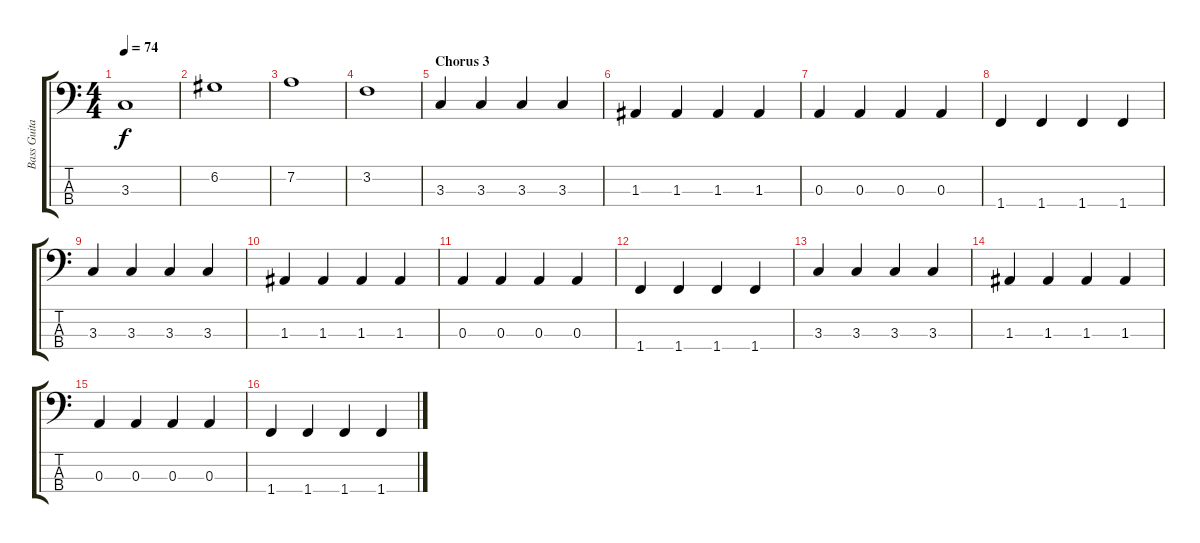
\track ("Bass Guitar" "Bass Guita") {instrument electricbassfinger}
\staff {score tabs}
\tuning (G2 D2 A1 E1) {hide}
\ts (4 4)
\tempo 74
\clef f4
\ks c
3.3.1{dy f} |
6.2.1 |
7.2.1 |
3.2.1 |
\section ("" "Chorus 3")
3.3.4 3.3.4 3.3.4 3.3.4 |
1.3.4 1.3.4 1.3.4 1.3.4 |
0.3.4 0.3.4 0.3.4 0.3.4 |
1.4.4 1.4.4 1.4.4 1.4.4 |
3.3.4 3.3.4 3.3.4 3.3.4 |
1.3.4 1.3.4 1.3.4 1.3.4 |
0.3.4 0.3.4 0.3.4 0.3.4 |
1.4.4 1.4.4 1.4.4 1.4.4 |
3.3.4 3.3.4 3.3.4 3.3.4 |
1.3.4 1.3.4 1.3.4 1.3.4 |
0.3.4 0.3.4 0.3.4 0.3.4 |
1.4.4 1.4.4 1.4.4 1.4.4
